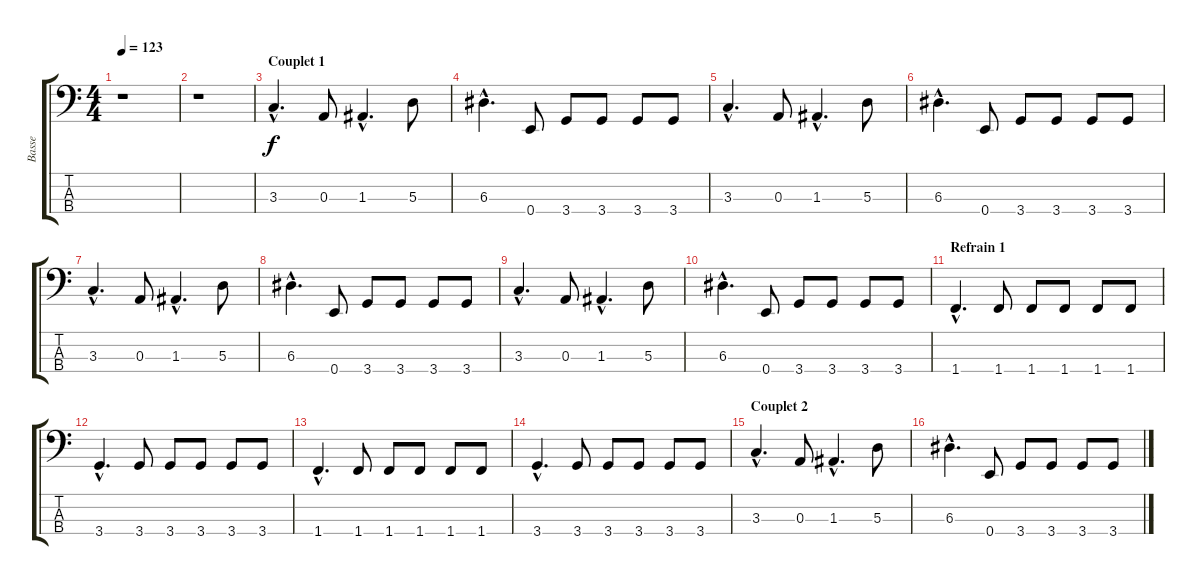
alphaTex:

\track ("Basse" "Basse") {instrument electricbassfinger}
\staff {score tabs}
\tuning (G2 D2 A1 E1) {hide}
\ts (4 4)
\tempo 123
\clef f4
\ks c
r.1{dy f instrument electricbassfinger} |
r.1 |
\section ("" "Couplet 1")
3.3{hac}.4{d} 0.3.8 1.3{hac}.4{d} 5.3.8 |
6.3{hac}.4{d} 0.4.8 3.4.8 3.4.8 3.4.8 3.4.8 |
3.3{hac}.4{d} 0.3.8 1.3{hac}.4{d} 5.3.8 |
6.3{hac}.4{d} 0.4.8 3.4.8 3.4.8 3.4.8 3.4.8 |
3.3{hac}.4{d} 0.3.8 1.3{hac}.4{d} 5.3.8 |
6.3{hac}.4{d} 0.4.8 3.4.8 3.4.8 3.4.8 3.4.8 |
3.3{hac}.4{d} 0.3.8 1.3{hac}.4{d} 5.3.8 |
6.3{hac}.4{d} 0.4.8 3.4.8 3.4.8 3.4.8 3.4.8 |
\section ("" "Refrain 1")
1.4{hac}.4{d} 1.4.8 1.4.8 1.4.8 1.4.8 1.4.8 |
3.4{hac}.4{d} 3.4.8 3.4.8 3.4.8 3.4.8 3.4.8 |
1.4{hac}.4{d} 1.4.8 1.4.8 1.4.8 1.4.8 1.4.8 |
3.4{hac}.4{d} 3.4.8 3.4.8 3.4.8 3.4.8 3.4.8 |
\section ("" "Couplet 2")
3.3{hac}.4{d} 0.3.8 1.3{hac}.4{d} 5.3.8 |
6.3{hac}.4{d} 0.4.8 3.4.8 3.4.8 3.4.8 3.4.8
